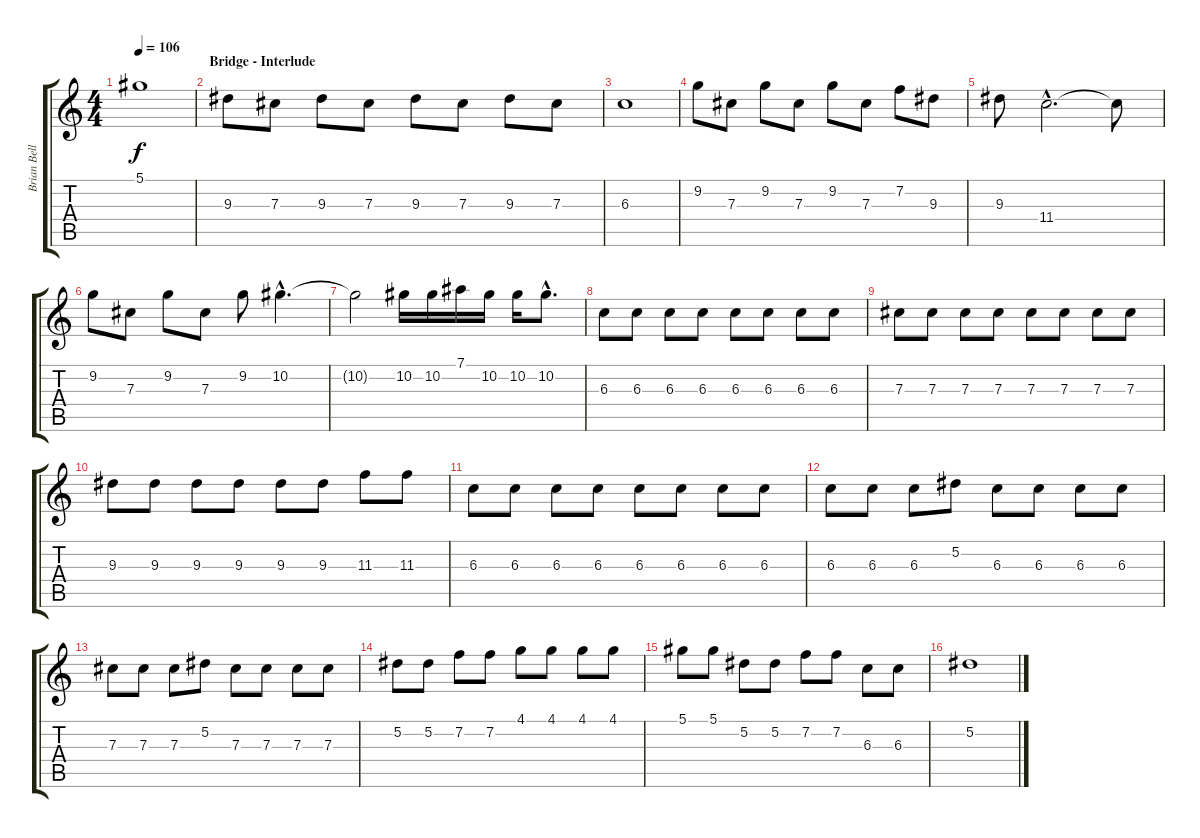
\track ("Brian Bell" "Brian Bell") {instrument distortionguitar}
\staff {score tabs}
\tuning (Eb4 Bb3 Gb3 Db3 Ab2 Eb2) {hide}
\ts (4 4)
\tempo 106
\clef g2
\ks c
5.1{t}.1{dy f} |
\section ("" "Bridge - Interlude")
9.3.8{volume 10 instrument electricguitarmuted} 7.3.8 9.3.8 7.3.8 9.3.8 7.3.8 9.3.8 7.3.8 |
6.3.1 |
9.2.8 7.3.8 9.2.8 7.3.8 9.2.8 7.3.8 7.2.8 9.3.8 |
9.3.8 11.4{hac}.2{d} 11.4{t}.8 |
9.2.8 7.3.8 9.2.8 7.3.8 9.2.8 10.2{hac}.4{d} |
10.2{t}.2 10.2.16 10.2.16 7.1.16 10.2.16 10.2.16 10.2{hac}.8{d} |
6.3.8 6.3.8 6.3.8 6.3.8 6.3.8 6.3.8 6.3.8 6.3.8 |
7.3.8 7.3.8 7.3.8 7.3.8 7.3.8 7.3.8 7.3.8 7.3.8 |
9.3.8 9.3.8 9.3.8 9.3.8 9.3.8 9.3.8 11.3.8 11.3.8 |
6.3.8 6.3.8 6.3.8 6.3.8 6.3.8 6.3.8 6.3.8 6.3.8 |
6.3.8 6.3.8 6.3.8 5.2.8 6.3.8 6.3.8 6.3.8 6.3.8 |
7.3.8 7.3.8 7.3.8 5.2.8 7.3.8 7.3.8 7.3.8 7.3.8 |
5.2.8 5.2.8 7.2.8 7.2.8 4.1.8 4.1.8 4.1.8 4.1.8 |
5.1.8 5.1.8 5.2.8 5.2.8 7.2.8 7.2.8 6.3.8 6.3.8 |
5.2.1
